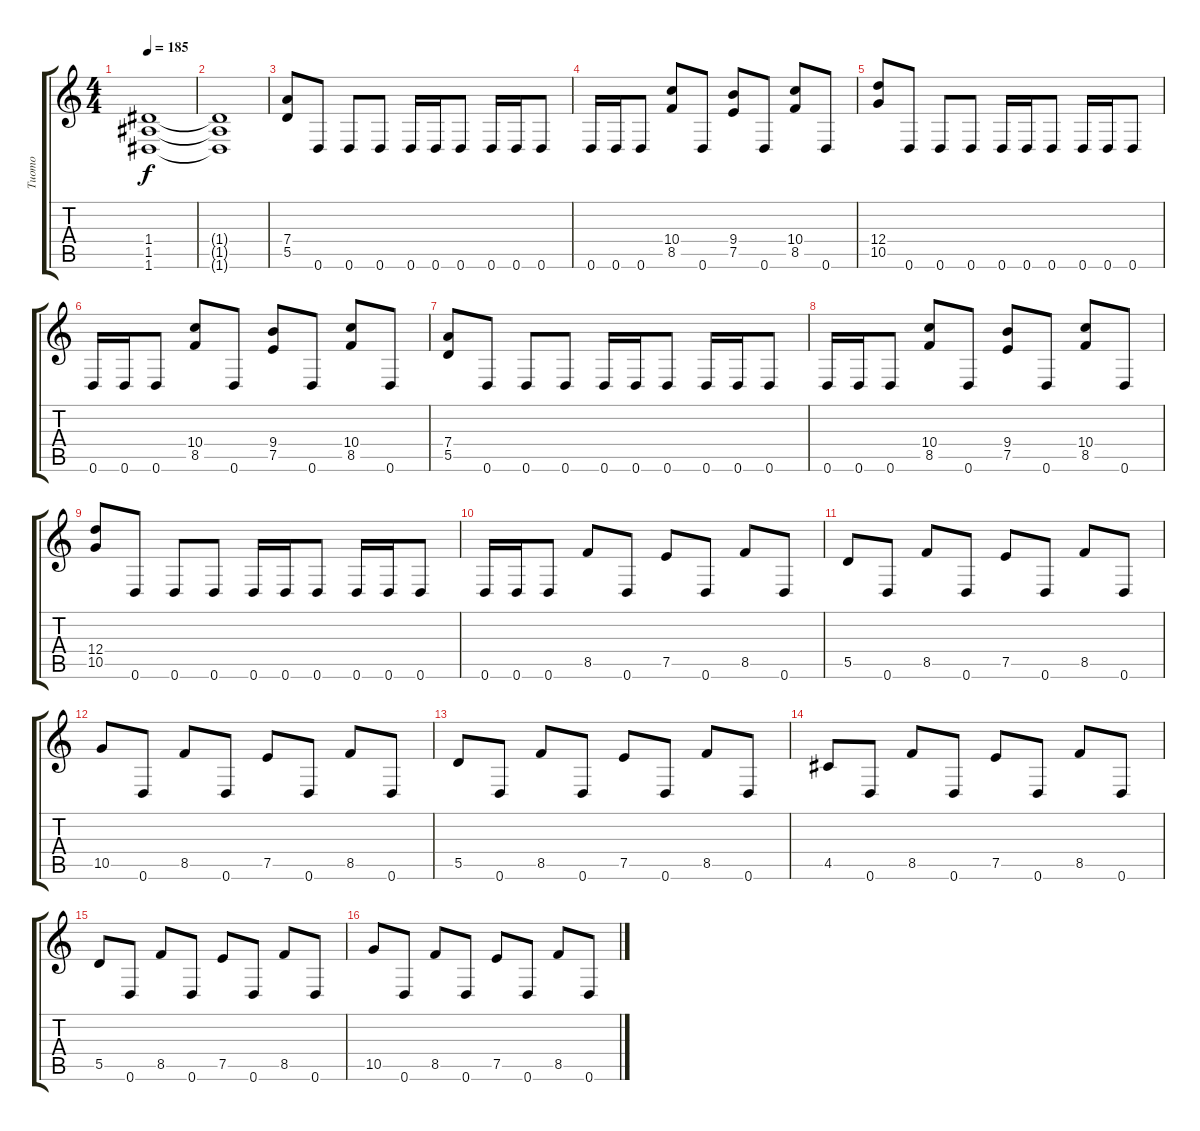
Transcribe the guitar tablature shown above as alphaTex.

\track ("Tuomo" "Tuomo") {instrument distortionguitar}
\staff {score tabs}
\tuning (E4 B3 G3 D3 A2 D2) {hide}
\ts (4 4)
\tempo 185
\clef g2
\ks c
(1.4{t} 1.5{t} 1.6{t}).1{dy f} |
(1.4{t} 1.5{t} 1.6{t}).1 |
(7.4 5.5).8 0.6.8 0.6.8 0.6.8 0.6.16 0.6.16 0.6.8 0.6.16 0.6.16 0.6.8 |
0.6.16 0.6.16 0.6.8 (10.4 8.5).8 0.6.8 (9.4 7.5).8 0.6.8 (10.4 8.5).8 0.6.8 |
(12.4 10.5).8 0.6.8 0.6.8 0.6.8 0.6.16 0.6.16 0.6.8 0.6.16 0.6.16 0.6.8 |
0.6.16 0.6.16 0.6.8 (10.4 8.5).8 0.6.8 (9.4 7.5).8 0.6.8 (10.4 8.5).8 0.6.8 |
(7.4 5.5).8 0.6.8 0.6.8 0.6.8 0.6.16 0.6.16 0.6.8 0.6.16 0.6.16 0.6.8 |
0.6.16 0.6.16 0.6.8 (10.4 8.5).8 0.6.8 (9.4 7.5).8 0.6.8 (10.4 8.5).8 0.6.8 |
(12.4 10.5).8 0.6.8 0.6.8 0.6.8 0.6.16 0.6.16 0.6.8 0.6.16 0.6.16 0.6.8 |
0.6.16 0.6.16 0.6.8 8.5.8 0.6.8 7.5.8 0.6.8 8.5.8 0.6.8 |
5.5.8 0.6.8 8.5.8 0.6.8 7.5.8 0.6.8 8.5.8 0.6.8 |
10.5.8 0.6.8 8.5.8 0.6.8 7.5.8 0.6.8 8.5.8 0.6.8 |
5.5.8 0.6.8 8.5.8 0.6.8 7.5.8 0.6.8 8.5.8 0.6.8 |
4.5.8 0.6.8 8.5.8 0.6.8 7.5.8 0.6.8 8.5.8 0.6.8 |
5.5.8 0.6.8 8.5.8 0.6.8 7.5.8 0.6.8 8.5.8 0.6.8 |
10.5.8 0.6.8 8.5.8 0.6.8 7.5.8 0.6.8 8.5.8 0.6.8
